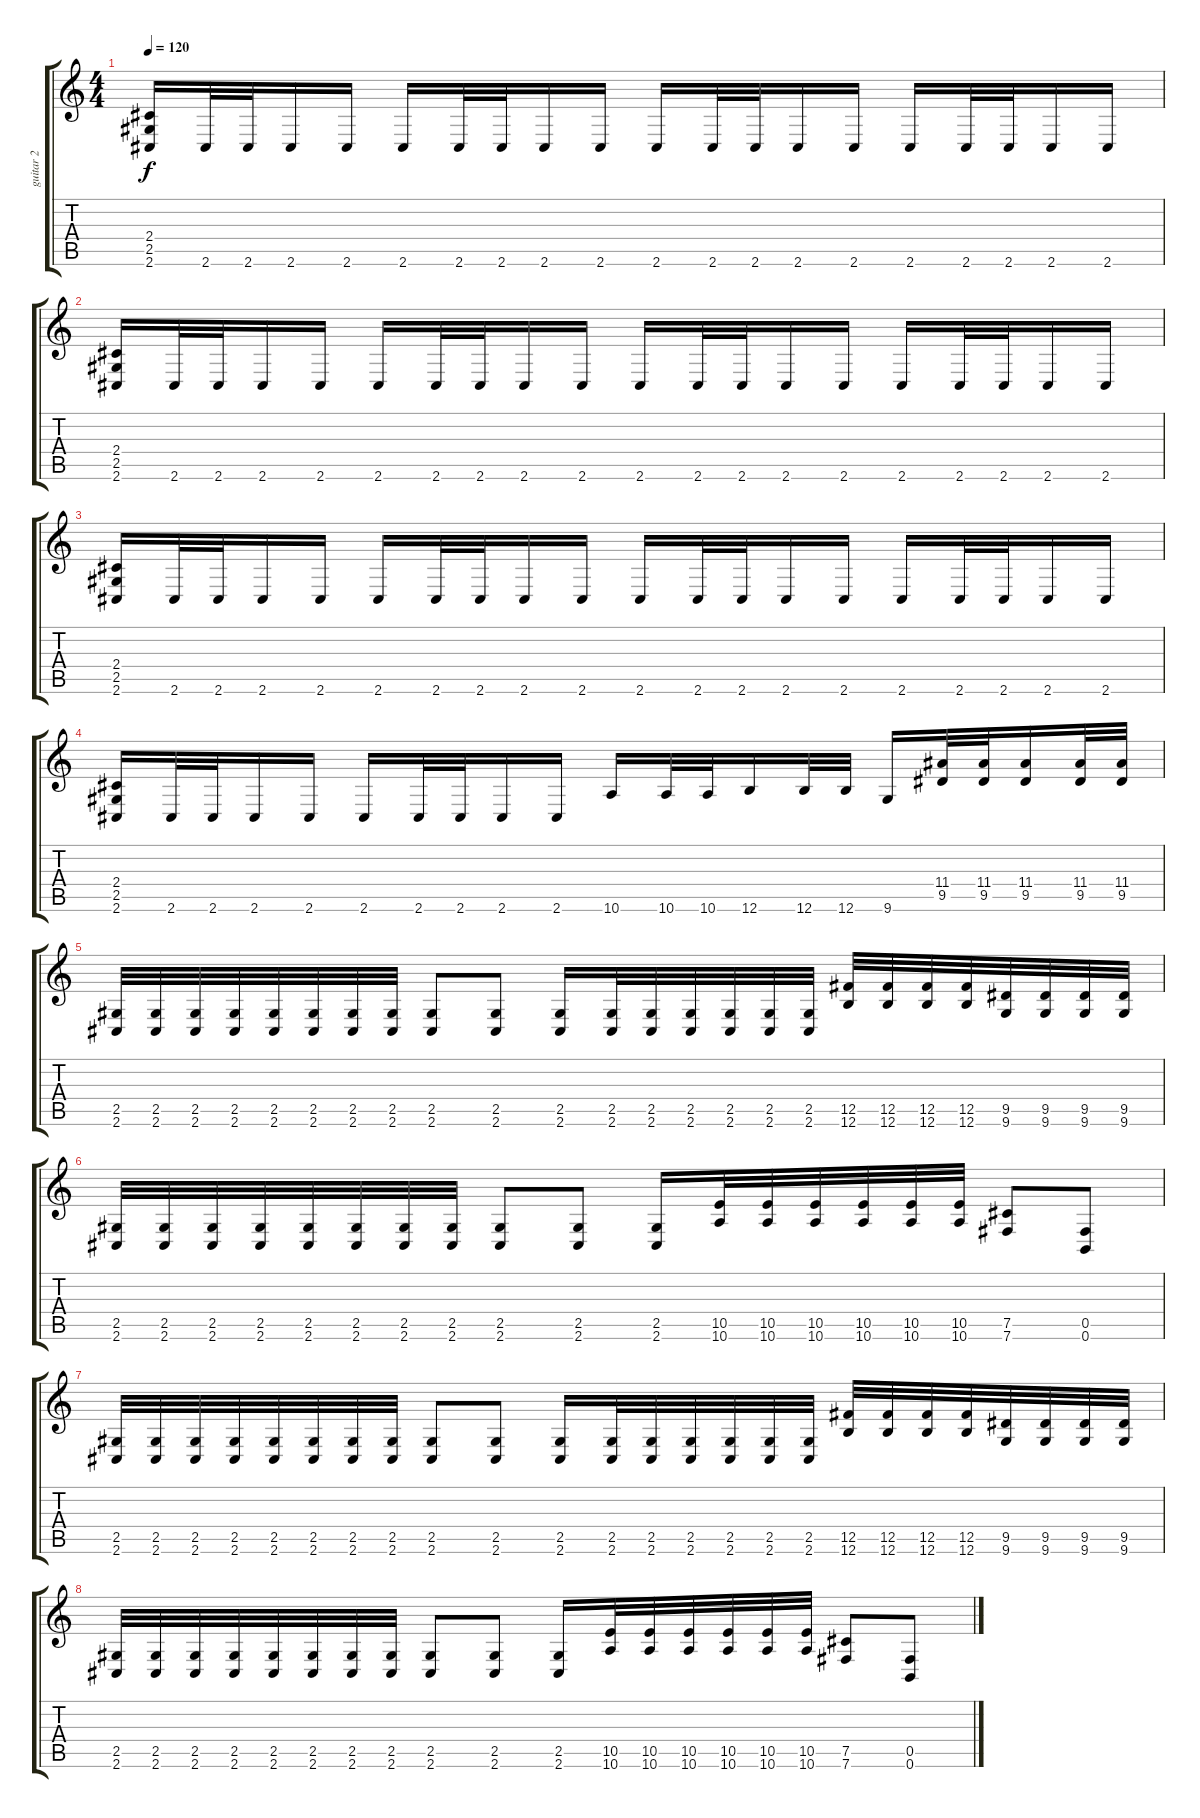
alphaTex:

\track ("guitar 2" "guitar 2") {instrument overdrivenguitar}
\staff {score tabs}
\tuning (Db4 Ab3 E3 B2 Gb2 B1) {hide}
\ts (4 4)
\tempo 120
\clef g2
\ks c
(2.4 2.5 2.6).16{dy f} 2.6.32 2.6.32 2.6.16 2.6.16 2.6.16 2.6.32 2.6.32 2.6.16 2.6.16 2.6.16 2.6.32 2.6.32 2.6.16 2.6.16 2.6.16 2.6.32 2.6.32 2.6.16 2.6.16 |
(2.4 2.5 2.6).16 2.6.32 2.6.32 2.6.16 2.6.16 2.6.16 2.6.32 2.6.32 2.6.16 2.6.16 2.6.16 2.6.32 2.6.32 2.6.16 2.6.16 2.6.16 2.6.32 2.6.32 2.6.16 2.6.16 |
(2.4 2.5 2.6).16 2.6.32 2.6.32 2.6.16 2.6.16 2.6.16 2.6.32 2.6.32 2.6.16 2.6.16 2.6.16 2.6.32 2.6.32 2.6.16 2.6.16 2.6.16 2.6.32 2.6.32 2.6.16 2.6.16 |
(2.4 2.5 2.6).16 2.6.32 2.6.32 2.6.16 2.6.16 2.6.16 2.6.32 2.6.32 2.6.16 2.6.16 10.6.16 10.6.32 10.6.32 12.6.16 12.6.32 12.6.32 9.6.16 (11.4 9.5).32 (11.4 9.5).32 (11.4 9.5).16 (11.4 9.5).32 (11.4 9.5).32 |
(2.5 2.6).32 (2.5 2.6).32 (2.5 2.6).32 (2.5 2.6).32 (2.5 2.6).32 (2.5 2.6).32 (2.5 2.6).32 (2.5 2.6).32 (2.5 2.6).8 (2.5 2.6).8 (2.5 2.6).16 (2.5 2.6).32 (2.5 2.6).32 (2.5 2.6).32 (2.5 2.6).32 (2.5 2.6).32 (2.5 2.6).32 (12.5 12.6).32 (12.5 12.6).32 (12.5 12.6).32 (12.5 12.6).32 (9.5 9.6).32 (9.5 9.6).32 (9.5 9.6).32 (9.5 9.6).32 |
(2.5 2.6).32 (2.5 2.6).32 (2.5 2.6).32 (2.5 2.6).32 (2.5 2.6).32 (2.5 2.6).32 (2.5 2.6).32 (2.5 2.6).32 (2.5 2.6).8 (2.5 2.6).8 (2.5 2.6).16 (10.5 10.6).32 (10.5 10.6).32 (10.5 10.6).32 (10.5 10.6).32 (10.5 10.6).32 (10.5 10.6).32 (7.5 7.6).8 (0.5 0.6).8 |
(2.5 2.6).32 (2.5 2.6).32 (2.5 2.6).32 (2.5 2.6).32 (2.5 2.6).32 (2.5 2.6).32 (2.5 2.6).32 (2.5 2.6).32 (2.5 2.6).8 (2.5 2.6).8 (2.5 2.6).16 (2.5 2.6).32 (2.5 2.6).32 (2.5 2.6).32 (2.5 2.6).32 (2.5 2.6).32 (2.5 2.6).32 (12.5 12.6).32 (12.5 12.6).32 (12.5 12.6).32 (12.5 12.6).32 (9.5 9.6).32 (9.5 9.6).32 (9.5 9.6).32 (9.5 9.6).32 |
(2.5 2.6).32 (2.5 2.6).32 (2.5 2.6).32 (2.5 2.6).32 (2.5 2.6).32 (2.5 2.6).32 (2.5 2.6).32 (2.5 2.6).32 (2.5 2.6).8 (2.5 2.6).8 (2.5 2.6).16 (10.5 10.6).32 (10.5 10.6).32 (10.5 10.6).32 (10.5 10.6).32 (10.5 10.6).32 (10.5 10.6).32 (7.5 7.6).8 (0.5 0.6).8
